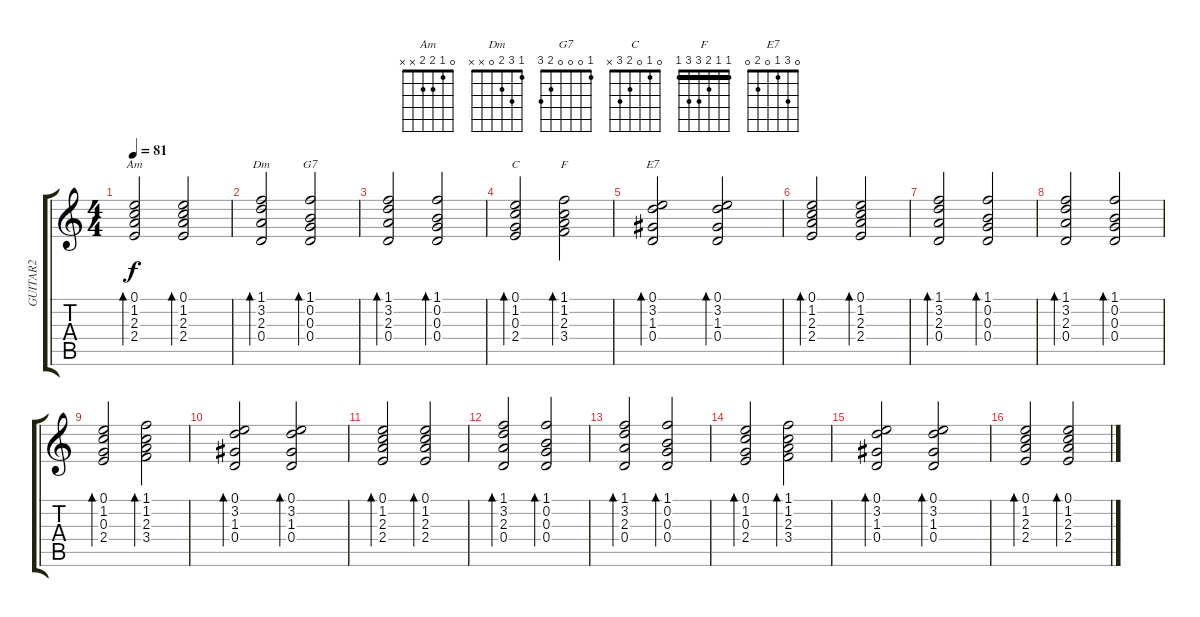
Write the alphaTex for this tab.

\track ("GUITAR2" "GUITAR2") {instrument acousticguitarsteel}
\staff {score tabs}
\tuning (E4 B3 G3 D3 A2 E2) {hide}
\chord ("Am" 0 1 2 2 x x)
\chord ("Dm" 1 3 2 0 x x)
\chord ("G7" 1 0 0 0 2 3)
\chord ("C" 0 1 0 2 3 x)
\chord ("F" 1 1 2 3 3 1) {barre 1}
\chord ("E7" 0 3 1 0 2 0)
\ts (4 4)
\tempo 81
\clef g2
\ks c
(0.1 1.2 2.3 2.4).2{bd 240 ch "Am" dy f} (0.1 1.2 2.3 2.4).2{bd 240} |
(1.1 3.2 2.3 0.4).2{bd 240 ch "Dm"} (1.1 0.2 0.3 0.4).2{bd 240 ch "G7"} |
(1.1 3.2 2.3 0.4).2{bd 240} (1.1 0.2 0.3 0.4).2{bd 240} |
(0.1 1.2 0.3 2.4).2{bd 240 ch "C"} (1.1 1.2 2.3 3.4).2{bd 240 ch "F"} |
(0.1 3.2 1.3 0.4).2{bd 240 ch "E7"} (0.1 3.2 1.3 0.4).2{bd 240} |
(0.1 1.2 2.3 2.4).2{bd 240} (0.1 1.2 2.3 2.4).2{bd 240} |
(1.1 3.2 2.3 0.4).2{bd 240} (1.1 0.2 0.3 0.4).2{bd 240} |
(1.1 3.2 2.3 0.4).2{bd 240} (1.1 0.2 0.3 0.4).2{bd 240} |
(0.1 1.2 0.3 2.4).2{bd 240} (1.1 1.2 2.3 3.4).2{bd 240} |
(0.1 3.2 1.3 0.4).2{bd 240} (0.1 3.2 1.3 0.4).2{bd 240} |
(0.1 1.2 2.3 2.4).2{bd 240} (0.1 1.2 2.3 2.4).2{bd 240} |
(1.1 3.2 2.3 0.4).2{bd 240} (1.1 0.2 0.3 0.4).2{bd 240} |
(1.1 3.2 2.3 0.4).2{bd 240} (1.1 0.2 0.3 0.4).2{bd 240} |
(0.1 1.2 0.3 2.4).2{bd 240} (1.1 1.2 2.3 3.4).2{bd 240} |
(0.1 3.2 1.3 0.4).2{bd 240} (0.1 3.2 1.3 0.4).2{bd 240} |
(0.1 1.2 2.3 2.4).2{bd 240} (0.1 1.2 2.3 2.4).2{bd 240}
